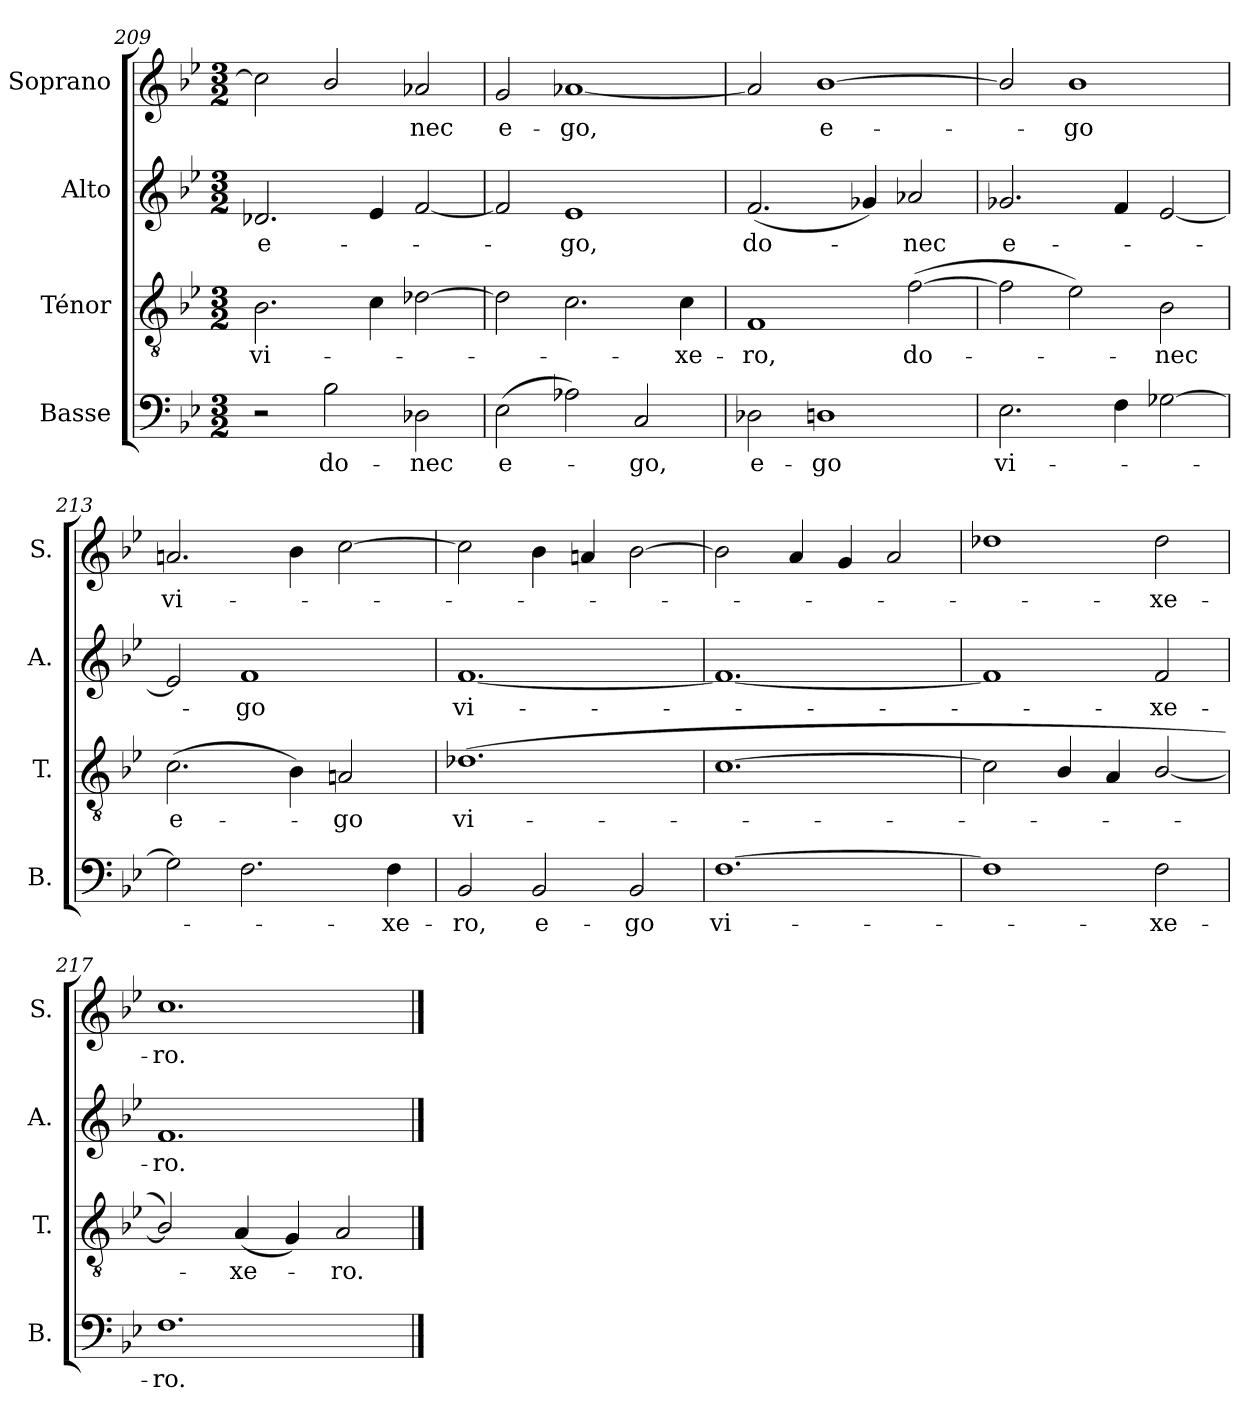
**kern	**text	**kern	**text	**kern	**text	**kern	**text
*part4	*part4	*part3	*part3	*part2	*part2	*part1	*part1
*staff4	*staff4	*staff3	*staff3	*staff2	*staff2	*staff1	*staff1
*I"Basse	*	*I"Ténor	*	*I"Alto	*	*I"Soprano	*
*I'B.	*	*I'T.	*	*I'A.	*	*I'S.	*
*clefF4	*	*clefGv2	*	*clefG2	*	*clefG2	*
*k[b-e-]	*	*k[b-e-]	*	*k[b-e-]	*	*k[b-e-]	*
*M3/2	*	*M3/2	*	*M3/2	*	*M3/2	*
=209	=209	=209	=209	=209	=209	=209	=209
!	!	!	!LO:LY:b	!	!LO:LY:b	!	!
2r	.	2.B-\	vi-	2.d-X/	e-	2cc\]	.
!	!LO:LY:b	!	!	!	!	!	!
2B-\	do-	.	.	.	.	2b-/	.
.	.	4c\	.	4e-/	.	.	.
!	!LO:LY:b	!	!	!	!	!	!LO:LY:b
2D-X\	-nec	[2d-X\	.	[2f/	.	2a-X/	-nec
=210	=210	=210	=210	=210	=210	=210	=210
!	!LO:LY:b	!	!	!	!	!	!LO:LY:b
(2E-\	e-	2d-\]	.	2f/]	.	2g/	e-
!	!	!	!	!	!LO:LY:b	!	!LO:LY:b
2A-X\)	.	2.c\	.	1e-	go,	[1a-X	-go,
!	!LO:LY:b	!	!	!	!	!	!
2C/	go,	.	.	.	.	.	.
!	!	!	!LO:LY:b	!	!	!	!
.	.	4c\	xe-	.	.	.	.
=211	=211	=211	=211	=211	=211	=211	=211
!	!LO:LY:b	!	!LO:LY:b	!	!LO:LY:b	!	!
2D-X\	e-	1F	-ro,	(2.f/	do-	2a-/]	.
!	!LO:LY:b	!	!	!	!	!	!LO:LY:b
1Dn	-go	.	.	.	.	[>1b-	e-
.	.	.	.	4g-X/)	.	.	.
!	!	!	!LO:LY:b	!	!LO:LY:b	!	!
.	.	([2f\	do-	2a-X/	nec	.	.
!!LO:LB:g=z
=212	=212	=212	=212	=212	=212	=212	=212
!	!LO:LY:b	!	!	!	!LO:LY:b	!	!
2.E-\	vi-	2f\]	.	2.g-X/	e-	2b-/]	.
!	!	!	!	!	!	!	!LO:LY:b
.	.	2e-\)	.	.	.	1b-	-go
4F\	.	.	.	4f/	.	.	.
!	!	!	!LO:LY:b	!	!	!	!
[2G-X\	.	2B-\	nec	[2e-/	.	.	.
=213	=213	=213	=213	=213	=213	=213	=213
!	!	!	!LO:LY:b	!	!	!	!LO:LY:b
2G-\]	.	(2.c\	e-	2e-/]	.	2.an/	vi-
!	!	!	!	!	!LO:LY:b	!	!
2.F\	.	.	.	1f	go	.	.
.	.	4B-\)	.	.	.	4b-\	.
!	!	!	!LO:LY:b	!	!	!	!
.	.	2An/	go	.	.	[2cc\	.
!	!LO:LY:b	!	!	!	!	!	!
4F\	xe-	.	.	.	.	.	.
=214	=214	=214	=214	=214	=214	=214	=214
!	!LO:LY:b	!	!LO:LY:b	!	!LO:LY:b	!	!
2BB-/	-ro,	(1.d-X	vi-	[1.f	vi-	2cc\]	.
!	!LO:LY:b	!	!	!	!	!	!
2BB-/	e-	.	.	.	.	4b-\	.
.	.	.	.	.	.	4an/	.
!	!LO:LY:b	!	!	!	!	!	!
2BB-/	-go	.	.	.	.	[2b-\	.
=215	=215	=215	=215	=215	=215	=215	=215
!	!LO:LY:b	!	!	!	!	!	!
[1.F	vi-	[1.c	.	1.f_	.	2b-\]	.
.	.	.	.	.	.	4a/	.
.	.	.	.	.	.	4g/	.
.	.	.	.	.	.	2a/	.
=216	=216	=216	=216	=216	=216	=216	=216
1F]	.	2c\]	.	1f]	.	1dd-X	.
.	.	4B-/	.	.	.	.	.
.	.	4A/	.	.	.	.	.
!	!LO:LY:b	!	!	!	!LO:LY:b	!	!LO:LY:b
2F\	-xe-	[2B-/	.	2f/	-xe-	2dd-\	-xe-
=217	=217	=217	=217	=217	=217	=217	=217
!	!LO:LY:b	!	!	!	!LO:LY:b	!	!LO:LY:b
1.F	-ro.	2B-/])	.	1.f	-ro.	1.cc	-ro.
!	!	!	!LO:LY:b	!	!	!	!
.	.	(4A/	-xe-	.	.	.	.
.	.	4G/)	.	.	.	.	.
!	!	!	!LO:LY:b	!	!	!	!
.	.	2A/	ro.	.	.	.	.
==	==	==	==	==	==	==	==
*-	*-	*-	*-	*-	*-	*-	*-
